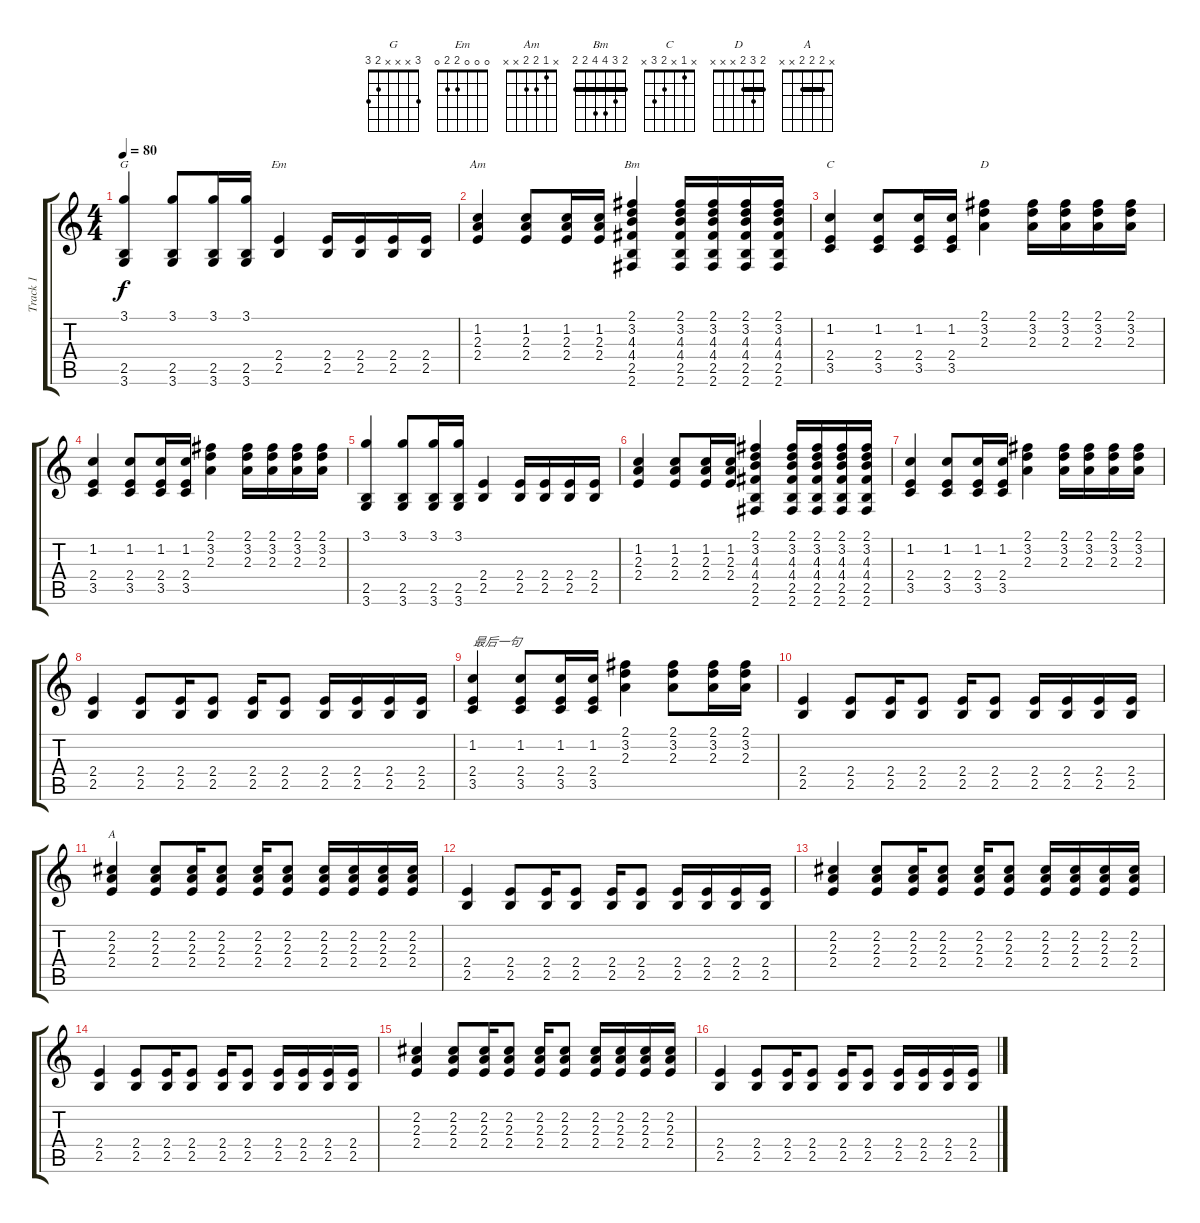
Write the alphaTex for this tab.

\track ("Track 1" "Track 1") {instrument acousticguitarsteel}
\staff {score tabs}
\tuning (E4 B3 G3 D3 A2 E2) {hide}
\chord ("G" 3 x x x 2 3)
\chord ("Em" 0 0 0 2 2 0)
\chord ("Am" x 1 2 2 x x)
\chord ("Bm" 2 3 4 4 2 2) {barre 2}
\chord ("C" x 1 x 2 3 x)
\chord ("D" 2 3 2 x x x) {barre 2}
\chord ("A" x 2 2 2 x x) {barre 2}
\ts (4 4)
\tempo 80
\clef g2
\ks c
(3.1 2.5 3.6).4{ch "G" dy f} (3.1 2.5 3.6).8 (3.1 2.5 3.6).16 (3.1 2.5 3.6).16 (2.4 2.5).4{ch "Em"} (2.4 2.5).16 (2.4 2.5).16 (2.4 2.5).16 (2.4 2.5).16 |
(1.2 2.3 2.4).4{ch "Am"} (1.2 2.3 2.4).8 (1.2 2.3 2.4).16 (1.2 2.3 2.4).16 (2.1 3.2 4.3 4.4 2.5 2.6).4{ch "Bm"} (2.1 3.2 4.3 4.4 2.5 2.6).16 (2.1 3.2 4.3 4.4 2.5 2.6).16 (2.1 3.2 4.3 4.4 2.5 2.6).16 (2.1 3.2 4.3 4.4 2.5 2.6).16 |
(1.2 2.4 3.5).4{ch "C"} (1.2 2.4 3.5).8 (1.2 2.4 3.5).16 (1.2 2.4 3.5).16 (2.1 3.2 2.3).4{ch "D"} (2.1 3.2 2.3).16 (2.1 3.2 2.3).16 (2.1 3.2 2.3).16 (2.1 3.2 2.3).16 |
(1.2 2.4 3.5).4 (1.2 2.4 3.5).8 (1.2 2.4 3.5).16 (1.2 2.4 3.5).16 (2.1 3.2 2.3).4 (2.1 3.2 2.3).16 (2.1 3.2 2.3).16 (2.1 3.2 2.3).16 (2.1 3.2 2.3).16 |
(3.1 2.5 3.6).4 (3.1 2.5 3.6).8 (3.1 2.5 3.6).16 (3.1 2.5 3.6).16 (2.4 2.5).4 (2.4 2.5).16 (2.4 2.5).16 (2.4 2.5).16 (2.4 2.5).16 |
(1.2 2.3 2.4).4 (1.2 2.3 2.4).8 (1.2 2.3 2.4).16 (1.2 2.3 2.4).16 (2.1 3.2 4.3 4.4 2.5 2.6).4 (2.1 3.2 4.3 4.4 2.5 2.6).16 (2.1 3.2 4.3 4.4 2.5 2.6).16 (2.1 3.2 4.3 4.4 2.5 2.6).16 (2.1 3.2 4.3 4.4 2.5 2.6).16 |
(1.2 2.4 3.5).4 (1.2 2.4 3.5).8 (1.2 2.4 3.5).16 (1.2 2.4 3.5).16 (2.1 3.2 2.3).4 (2.1 3.2 2.3).16 (2.1 3.2 2.3).16 (2.1 3.2 2.3).16 (2.1 3.2 2.3).16 |
(2.4 2.5).4 (2.4 2.5).8 (2.4 2.5).16 (2.4 2.5).8 (2.4 2.5).16 (2.4 2.5).8 (2.4 2.5).16 (2.4 2.5).16 (2.4 2.5).16 (2.4 2.5).16 |
(1.2 2.4 3.5).4{txt "最后一句"} (1.2 2.4 3.5).8 (1.2 2.4 3.5).16 (1.2 2.4 3.5).16 (2.1 3.2 2.3).4 (2.1 3.2 2.3).8 (2.1 3.2 2.3).16 (2.1 3.2 2.3).16 |
(2.4 2.5).4 (2.4 2.5).8 (2.4 2.5).16 (2.4 2.5).8 (2.4 2.5).16 (2.4 2.5).8 (2.4 2.5).16 (2.4 2.5).16 (2.4 2.5).16 (2.4 2.5).16 |
(2.2 2.3 2.4).4{ch "A"} (2.2 2.3 2.4).8 (2.2 2.3 2.4).16 (2.2 2.3 2.4).8 (2.2 2.3 2.4).16 (2.2 2.3 2.4).8 (2.2 2.3 2.4).16 (2.2 2.3 2.4).16 (2.2 2.3 2.4).16 (2.2 2.3 2.4).16 |
(2.4 2.5).4 (2.4 2.5).8 (2.4 2.5).16 (2.4 2.5).8 (2.4 2.5).16 (2.4 2.5).8 (2.4 2.5).16 (2.4 2.5).16 (2.4 2.5).16 (2.4 2.5).16 |
(2.2 2.3 2.4).4 (2.2 2.3 2.4).8 (2.2 2.3 2.4).16 (2.2 2.3 2.4).8 (2.2 2.3 2.4).16 (2.2 2.3 2.4).8 (2.2 2.3 2.4).16 (2.2 2.3 2.4).16 (2.2 2.3 2.4).16 (2.2 2.3 2.4).16 |
(2.4 2.5).4 (2.4 2.5).8 (2.4 2.5).16 (2.4 2.5).8 (2.4 2.5).16 (2.4 2.5).8 (2.4 2.5).16 (2.4 2.5).16 (2.4 2.5).16 (2.4 2.5).16 |
(2.2 2.3 2.4).4 (2.2 2.3 2.4).8 (2.2 2.3 2.4).16 (2.2 2.3 2.4).8 (2.2 2.3 2.4).16 (2.2 2.3 2.4).8 (2.2 2.3 2.4).16 (2.2 2.3 2.4).16 (2.2 2.3 2.4).16 (2.2 2.3 2.4).16 |
(2.4 2.5).4 (2.4 2.5).8 (2.4 2.5).16 (2.4 2.5).8 (2.4 2.5).16 (2.4 2.5).8 (2.4 2.5).16 (2.4 2.5).16 (2.4 2.5).16 (2.4 2.5).16
